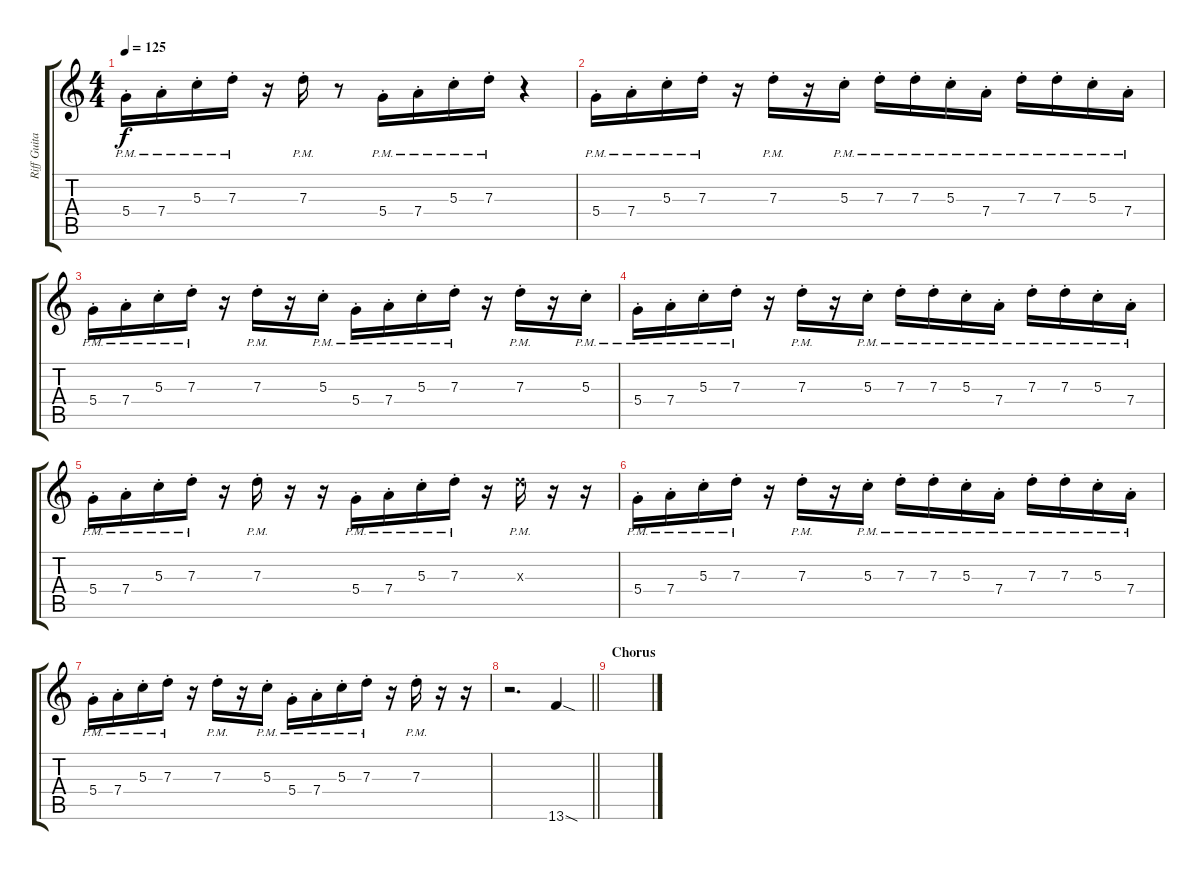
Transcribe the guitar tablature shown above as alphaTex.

\track ("Riff Guitar" "Riff Guita") {instrument electricguitarmuted}
\staff {score tabs}
\tuning (E4 B3 G3 D3 A2 E2) {hide}
\ts (4 4)
\tempo 125
\clef g2
\ks c
5.4{pm st}.16{dy f} 7.4{pm st}.16 5.3{pm st}.16 7.3{pm st}.16 r.16 7.3{pm st}.16 r.8 5.4{pm st}.16 7.4{pm st}.16 5.3{pm st}.16 7.3{pm st}.16 r.4 |
5.4{pm st}.16 7.4{pm st}.16 5.3{pm st}.16 7.3{pm st}.16 r.16 7.3{pm st}.16 r.16 5.3{pm st}.16 7.3{pm st}.16 7.3{pm st}.16 5.3{pm st}.16 7.4{pm st}.16 7.3{pm st}.16 7.3{pm st}.16 5.3{pm st}.16 7.4{pm st}.16 |
5.4{pm st}.16 7.4{pm st}.16 5.3{pm st}.16 7.3{pm st}.16 r.16 7.3{pm st}.16 r.16 5.3{pm st}.16 5.4{pm st}.16 7.4{pm st}.16 5.3{pm st}.16 7.3{pm st}.16 r.16 7.3{pm st}.16 r.16 5.3{pm st}.16 |
5.4{pm st}.16 7.4{pm st}.16 5.3{pm st}.16 7.3{pm st}.16 r.16 7.3{pm st}.16 r.16 5.3{pm st}.16 7.3{pm st}.16 7.3{pm st}.16 5.3{pm st}.16 7.4{pm st}.16 7.3{pm st}.16 7.3{pm st}.16 5.3{pm st}.16 7.4{pm st}.16 |
5.4{pm st}.16 7.4{pm st}.16 5.3{pm st}.16 7.3{pm st}.16 r.16 7.3{pm st}.16 r.16 r.16 5.4{pm st}.16 7.4{pm st}.16 5.3{pm st}.16 7.3{pm st}.16 r.16 7.3{pm x}.16 r.16 r.16 |
5.4{pm st}.16 7.4{pm st}.16 5.3{pm st}.16 7.3{pm st}.16 r.16 7.3{pm st}.16 r.16 5.3{pm st}.16 7.3{pm st}.16 7.3{pm st}.16 5.3{pm st}.16 7.4{pm st}.16 7.3{pm st}.16 7.3{pm st}.16 5.3{pm st}.16 7.4{pm st}.16 |
5.4{pm st}.16 7.4{pm st}.16 5.3{pm st}.16 7.3{pm st}.16 r.16 7.3{pm st}.16 r.16 5.3{pm st}.16 5.4{pm st}.16 7.4{pm st}.16 5.3{pm st}.16 7.3{pm st}.16 r.16 7.3{pm st}.16 r.16 r.16 |
\barLineRight lightlight
r.2{d} 13.6{sod}.4 |
\section ("" "Chorus")
